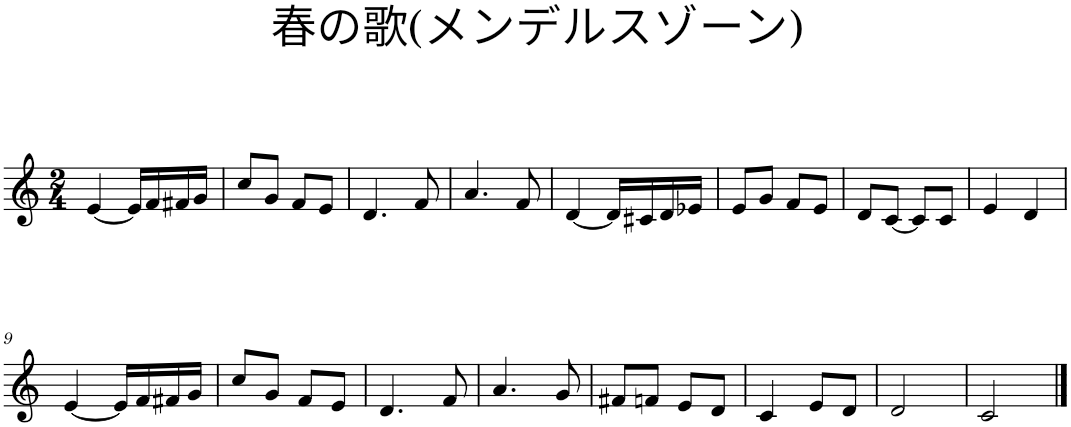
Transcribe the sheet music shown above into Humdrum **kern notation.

**kern
*part1
*staff1
*I"Piano
*I'Pno.
*clefG2
*k[]
*M2/4
=1
[<4e/
16e/LL]
16f/
16f#X/
16g/JJ
=2
8cc/L
8g/J
8f/L
8e/J
=3
4.d/
8f/
=4
4.a/
8f/
=5
[<4d/
16d/LL]
16c#X/
16d/
16e-X/JJ
=6
8e/L
8g/J
8f/L
8e/J
=7
8d/L
[<8c/J
8c/L]
8c/J
=8
4e/
4d/
!!LO:LB:g=z
=9
[<4e/
16e/LL]
16f/
16f#X/
16g/JJ
=10
8cc/L
8g/J
8f/L
8e/J
=11
4.d/
8f/
=12
4.a/
8g/
=13
8f#X/L
8fn/J
8e/L
8d/J
=14
4c/
8e/L
8d/J
=15
2d/
=16
2c/
==
*-
